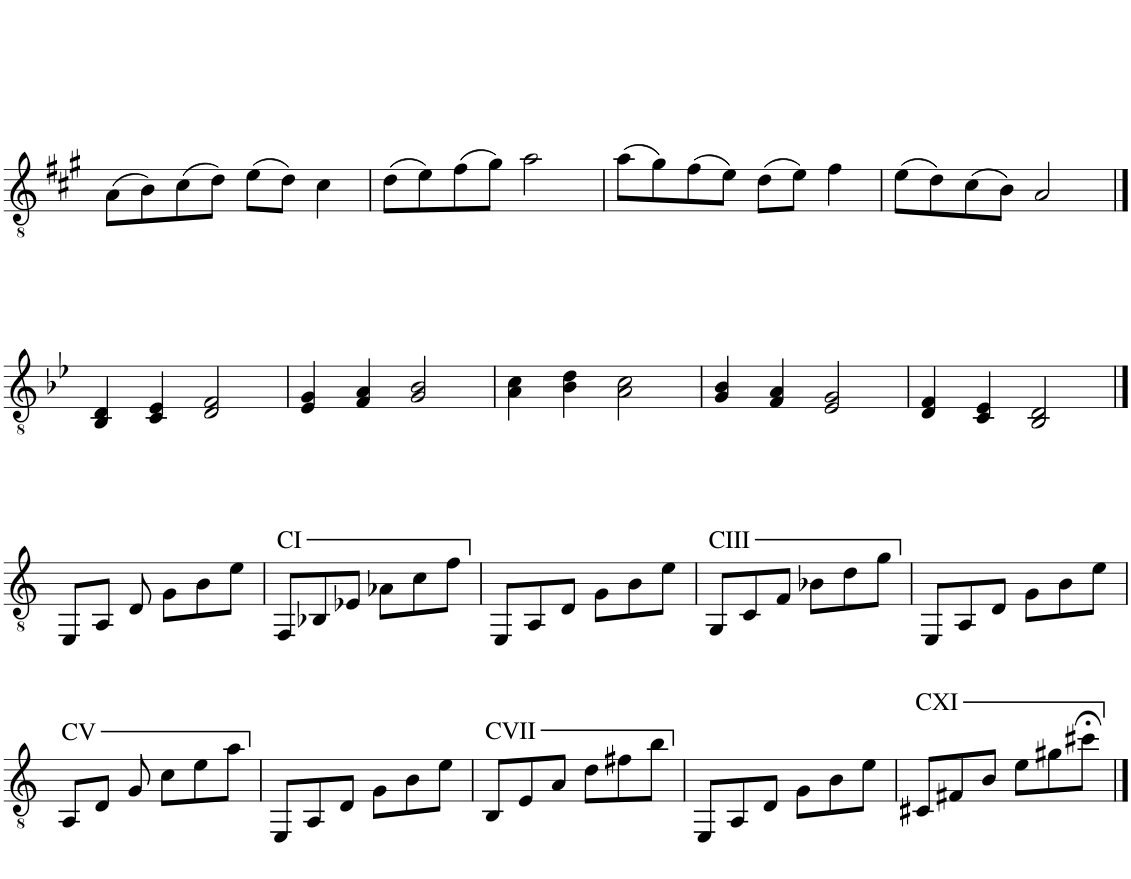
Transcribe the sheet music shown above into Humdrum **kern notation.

**kern
*part1
*staff1
*I"Guitar
*I'Guit.
!!LO:PB:g=z
*clefGv2
*k[f#c#g#]
*M4/4
=1
(8A\L
8B\)
(8c#\
8d\J)
(8e\L
8d\J)
4c#\
=2
(8d\L
8e\)
(8f#\
8g#\J)
2a\
=3
(8a\L
8g#\)
(8f#\
8e\J)
(8d\L
8e\J)
4f#\
=4
(8e\L
8d\)
(8c#\
8B\J)
2A/
!!LO:LB:g=z
==1
*k[b-e-]
4BB-/ 4D/
4C/ 4E-/
2D/ 2F/
=2
4E-/ 4G/
4F/ 4A/
2G/ 2B-/
=3
4A\ 4c\
4B-\ 4d\
2A\ 2c\
=4
4G/ 4B-/
4F/ 4A/
2E-/ 2G/
=5
4D/ 4F/
4C/ 4E-/
2BB-/ 2D/
!!LO:LB:g=z
==1
*k[]
8EE/L
8AA/J
8D/
8G\L
8B\
8e\J
=2
!LO:TX:a:t=CI
8FF/L
8BB-X/
8E-X/J
8A-X\L
8c\
8f\J
=3
8EE/L
8AA/
8D/J
8G\L
8B\
8e\J
=4
!LO:TX:a:t=CIII
8GG/L
8C/
8F/J
8B-X\L
8d\
8g\J
=5
8EE/L
8AA/
8D/J
8G\L
8B\
8e\J
!!LO:LB:g=z
=6
!LO:TX:a:t=CV
8AA/L
8D/J
8G/
8c\L
8e\
8a\J
=7
8EE/L
8AA/
8D/J
8G\L
8B\
8e\J
=8
!LO:TX:a:t=CVII
8BB/L
8E/
8A/J
8d\L
8f#X\
8b\J
=9
8EE/L
8AA/
8D/J
8G\L
8B\
8e\J
=10
!LO:TX:a:t=CXI
8C#X/L
8F#X/
8B/J
8e\L
8g#X\
8cc#X;<\J
==
*-
